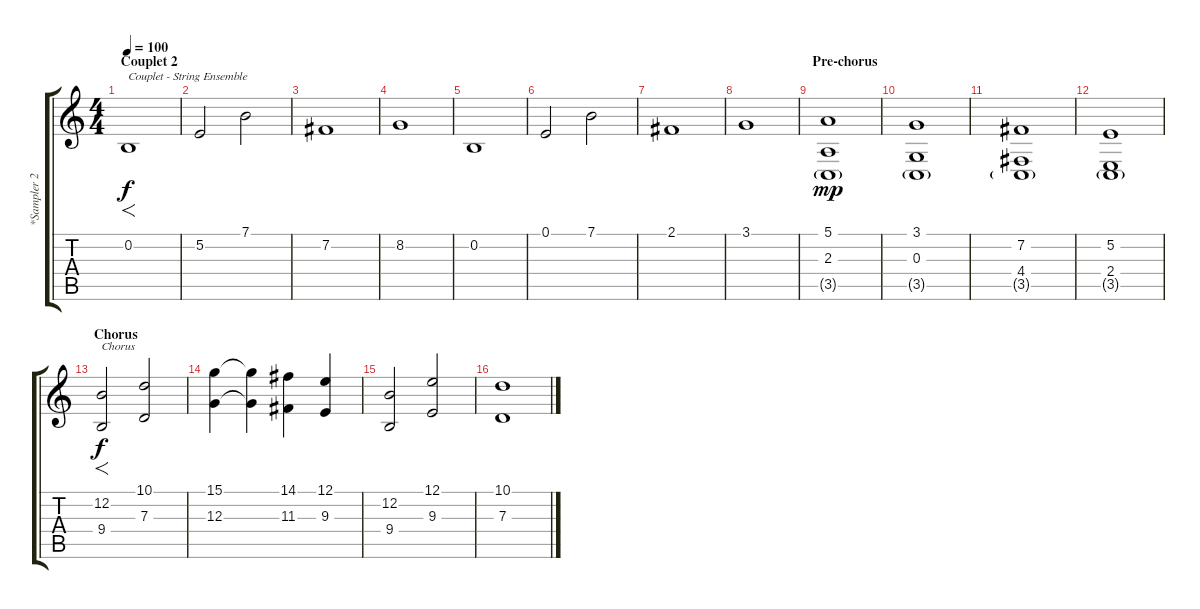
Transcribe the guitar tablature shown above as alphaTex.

\track ("*Sampler 2 - String Ensemble" "*Sampler 2") {instrument stringensemble2}
\staff {score tabs}
\tuning (E4 B3 G3 D3 A2 E2) {hide}
\ts (4 4)
\section ("" "Couplet 2")
\tempo 100
\clef g2
\ks c
0.2.1{f txt "Couplet - String Ensemble" dy f volume 12 instrument stringensemble1} |
5.2.2 7.1.2 |
7.2.1 |
8.2.1 |
0.2.1{volume 12 instrument stringensemble1} |
0.1.2 7.1.2 |
2.1.1 |
3.1.1 |
\section ("" "Pre-chorus")
(5.1 2.3 3.5{g}).1{dy mp} |
(3.1 0.3 3.5{g}).1 |
(7.2 4.4 3.5{g}).1 |
(5.2 2.4 3.5{g}).1 |
\section ("" "Chorus")
(12.2 9.4).2{f txt "Chorus" dy f volume 14 instrument stringensemble2} (10.1 7.3).2 |
(15.1 12.3).4 (15.1{t} 12.3{t}).4 (14.1 11.3).4 (12.1 9.3).4 |
(12.2 9.4).2 (12.1 9.3).2 |
(10.1 7.3).1
